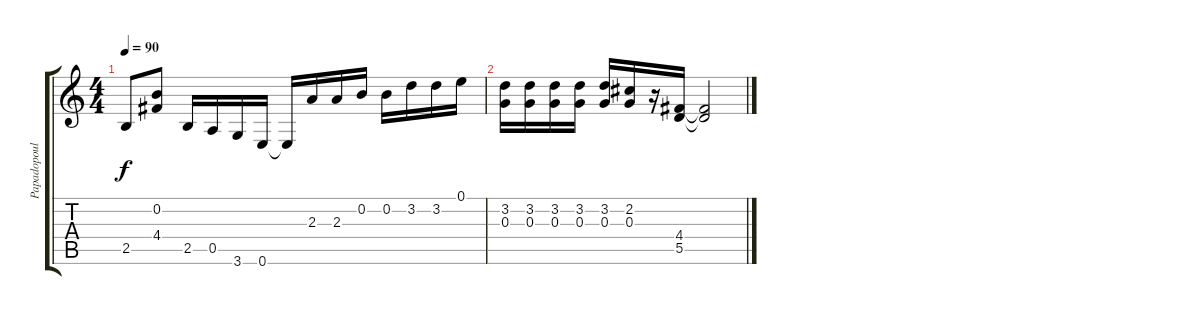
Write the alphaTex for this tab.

\track ("Papadopoulos (guitar1)" "Papadopoul") {instrument overdrivenguitar}
\staff {score tabs}
\tuning (E4 B3 G3 D3 A2 E2) {hide}
\ts (4 4)
\tempo 90
\clef g2
\ks c
2.5.8{dy f} (0.2 4.4).8 2.5.16 0.5.16 3.6.16 0.6.16 0.6{t}.16 2.3.16 2.3.16 0.2.16 0.2.16 3.2.16 3.2.16 0.1.16 |
(3.2 0.3).16 (3.2 0.3).16 (3.2 0.3).16 (3.2 0.3).16 (3.2 0.3).16 (2.2 0.3).16 r.16 (4.4 5.5).16 (4.4{t} 5.5{t}).2
